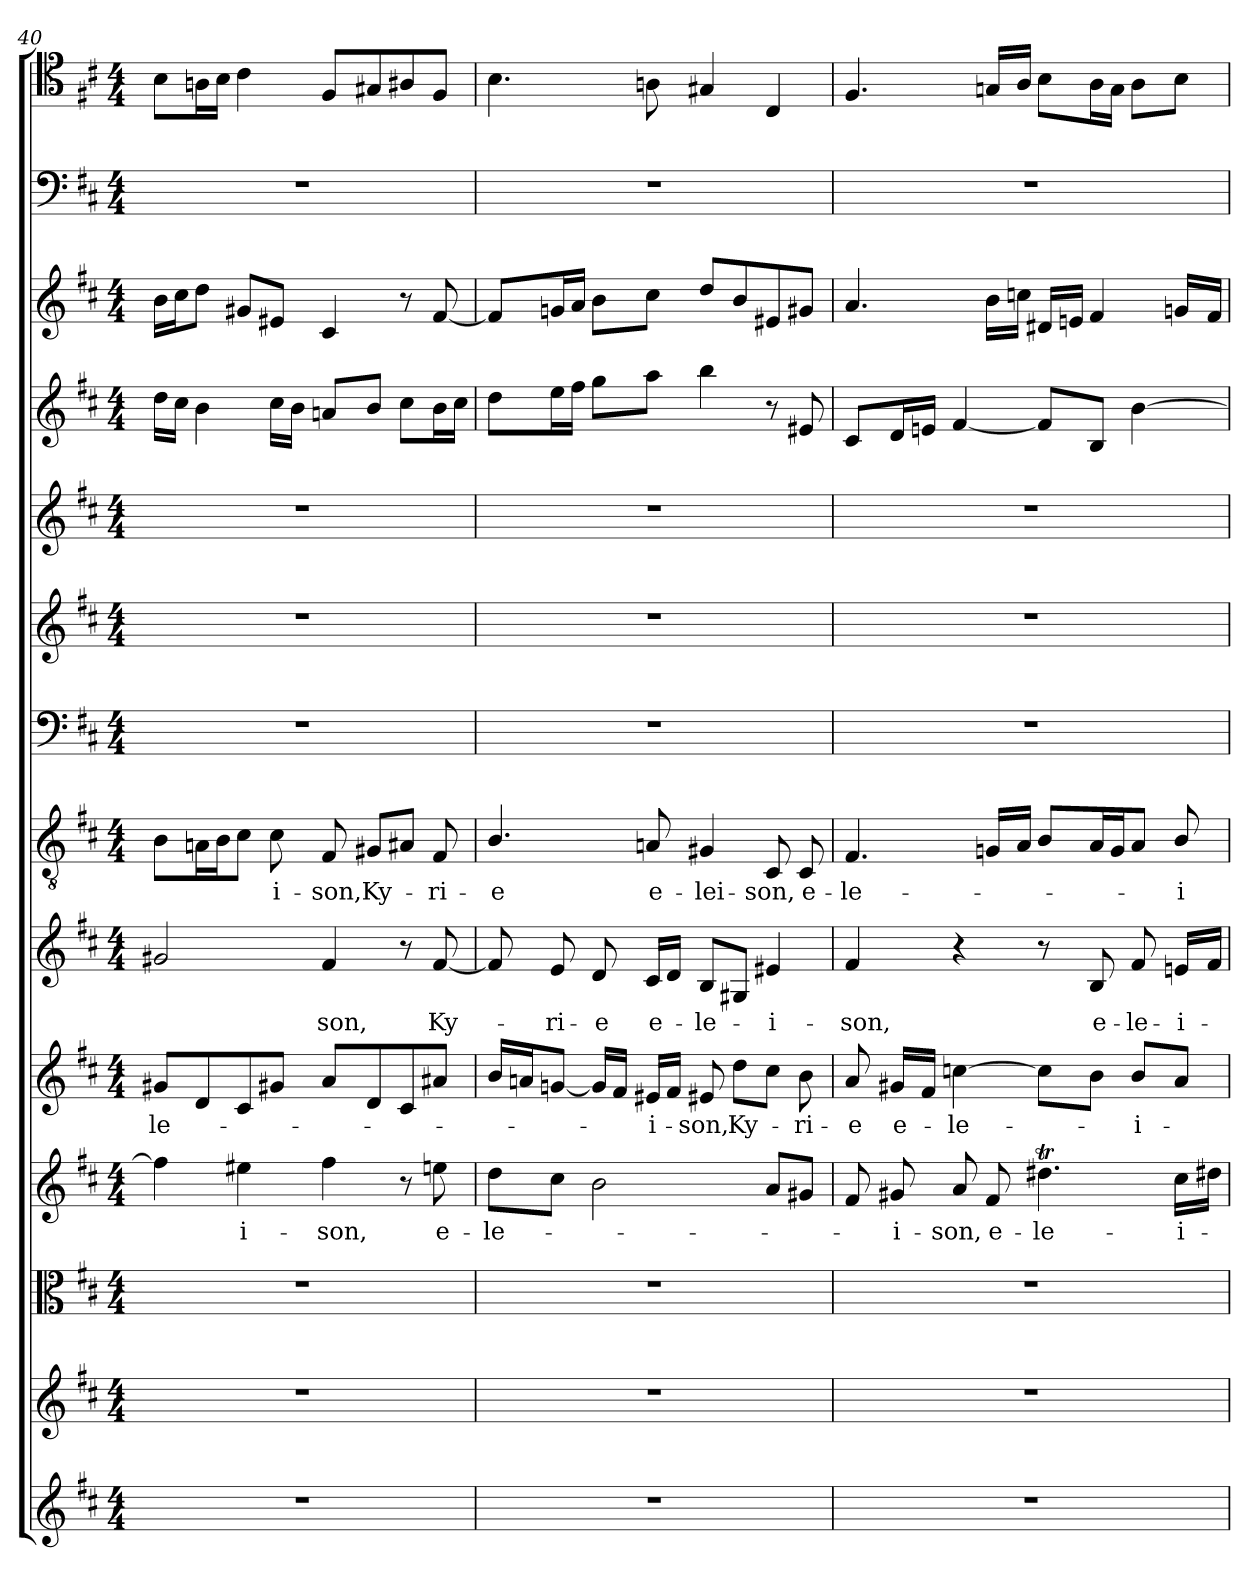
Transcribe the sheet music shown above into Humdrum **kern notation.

**kern	**kern	**kern	**kern	**text	**kern	**text	**kern	**text	**kern	**text	**kern	**kern	**kern	**kern	**kern	**kern	**kern
*part14	*part13	*part12	*part11	*part11	*part10	*part10	*part9	*part9	*part8	*part8	*part7	*part6	*part5	*part4	*part3	*part2	*part1
*staff14	*staff13	*staff12	*staff11	*staff11	*staff10	*staff10	*staff9	*staff9	*staff8	*staff8	*staff7	*staff6	*staff5	*staff4	*staff3	*staff2	*staff1
*clefG2	*clefG2	*clefC3	*clefG2	*	*clefG2	*	*clefG2	*	*clefGv2	*	*clefF4	*clefG2	*clefG2	*clefG2	*clefG2	*clefF4	*clefC4
*k[f#c#]	*k[f#c#]	*k[f#c#]	*k[f#c#]	*	*k[f#c#]	*	*k[f#c#]	*	*k[f#c#]	*	*k[f#c#]	*k[f#c#]	*k[f#c#]	*k[f#c#]	*k[f#c#]	*k[f#c#]	*k[f#c#]
*b:	*b:	*b:	*b:	*	*b:	*	*b:	*	*b:	*	*b:	*b:	*b:	*b:	*b:	*b:	*b:
*M4/4	*M4/4	*M4/4	*M4/4	*	*M4/4	*	*M4/4	*	*M4/4	*	*M4/4	*M4/4	*M4/4	*M4/4	*M4/4	*M4/4	*M4/4
=40	=40	=40	=40	=40	=40	=40	=40	=40	=40	=40	=40	=40	=40	=40	=40	=40	=40
1r	1r	1r	4ff#\]	.	8g#X/L	-le-	2g#X/	.	8B\L	.	1r	1r	1r	16dd\LL	16b\LL	1r	8B\L
.	.	.	.	.	.	.	.	.	.	.	.	.	.	16cc#\JJ	16cc#\J	.	.
.	.	.	.	.	8d/	.	.	.	16An\L	.	.	.	.	4b\	8dd\J	.	16An\L
.	.	.	.	.	.	.	.	.	16B\J	.	.	.	.	.	.	.	16B\JJ
.	.	.	4ee#X\	-i-	8c#/	.	.	.	8c#\J	.	.	.	.	.	8g#X/L	.	4c#\
.	.	.	.	.	8g#X/J	.	.	.	8c#\	-i-	.	.	.	16cc#\LL	8e#X/J	.	.
.	.	.	.	.	.	.	.	.	.	.	.	.	.	16b\JJ	.	.	.
.	.	.	4ff#\	-son,	8a/L	.	4f#/	-son,	8F#/	-son,	.	.	.	8an/L	4c#/	.	8F#/L
.	.	.	.	.	8d/	.	.	.	8G#X/L	Ky-	.	.	.	8b/J	.	.	8G#X/
.	.	.	8r	.	8c#/	.	8r	.	8A#X/J	.	.	.	.	8cc#\L	8r	.	8A#X/
.	.	.	8een\	e-	8a#X/J	.	[8f#/	Ky-	8F#/	-ri-	.	.	.	16b\L	[8f#/	.	8F#/J
.	.	.	.	.	.	.	.	.	.	.	.	.	.	16cc#\JJ	.	.	.
=41	=41	=41	=41	=41	=41	=41	=41	=41	=41	=41	=41	=41	=41	=41	=41	=41	=41
1r	1r	1r	8dd\L	-le-	16b/LL	.	8f#/]	.	4.B/	-e	1r	1r	1r	8dd\L	8f#/L]	1r	4.B\
.	.	.	.	.	16an/J	.	.	.	.	.	.	.	.	.	.	.	.
.	.	.	8cc#\J	.	[8gn/J	.	8e/	-ri-	.	.	.	.	.	16ee\L	16gn/L	.	.
.	.	.	.	.	.	.	.	.	.	.	.	.	.	16ff#\JJ	16a/JJ	.	.
.	.	.	2b\	.	16g/LL]	.	8d/	-e	.	.	.	.	.	8gg\L	8b\L	.	.
.	.	.	.	.	16f#/JJ	.	.	.	.	.	.	.	.	.	.	.	.
.	.	.	.	.	16e#X/LL	-i-	16c#/LL	e-	8An/	e-	.	.	.	8aa\J	8cc#\J	.	8An\
.	.	.	.	.	16f#/JJ	.	16d/JJ	.	.	.	.	.	.	.	.	.	.
.	.	.	.	.	8e#X/	-son,	8B/L	-le-	4G#X/	-lei-	.	.	.	4bb\	8dd/L	.	4G#X/
.	.	.	.	.	8dd\L	Ky-	8G#X/J	.	.	.	.	.	.	.	8b/	.	.
.	.	.	8a/L	.	8cc#\J	.	4e#X/	-i-	8C#/	-son,	.	.	.	8r	8e#X/	.	4C#/
.	.	.	8g#X/J	.	8b\	-ri-	.	.	8C#/	e-	.	.	.	8e#X/	8g#X/J	.	.
=42	=42	=42	=42	=42	=42	=42	=42	=42	=42	=42	=42	=42	=42	=42	=42	=42	=42
1r	1r	1r	8f#/	.	8a/	-e	4f#/	-son,	4.F#/	-le-	1r	1r	1r	8c#/L	4.a/	1r	4.F#/
.	.	.	8g#X/	-i-	16g#X/LL	e-	.	.	.	.	.	.	.	16d/L	.	.	.
.	.	.	.	.	16f#/JJ	.	.	.	.	.	.	.	.	16en/JJ	.	.	.
.	.	.	8a/	-son,	[4ccn\	-le-	4r	.	.	.	.	.	.	[4f#/	.	.	.
.	.	.	8f#/	e-	.	.	.	.	16Gn/LL	.	.	.	.	.	16b\LL	.	16Gn/LL
.	.	.	.	.	.	.	.	.	16A/JJ	.	.	.	.	.	16ccn\JJ	.	16A/JJ
.	.	.	4.dd#Xt\	-le-	8cc\L]	.	8r	.	8B/L	.	.	.	.	8f#/L]	16d#X/LL	.	8B\L
.	.	.	.	.	.	.	.	.	.	.	.	.	.	.	16en/JJ	.	.
.	.	.	.	.	8b\J	.	8B/	e-	16A/L	.	.	.	.	8B/J	4f#/	.	16A\L
.	.	.	.	.	.	.	.	.	16G/J	.	.	.	.	.	.	.	16G\JJ
.	.	.	.	.	8b/L	-i-	8f#/	-le-	8A/J	.	.	.	.	[4b\	.	.	8A\L
.	.	.	16cc#\LL	-i-	8a/J	.	16en/LL	-i-	8B/	-i-	.	.	.	.	16gn/LL	.	8B\J
.	.	.	16dd#X\JJ	.	.	.	16f#/JJ	.	.	.	.	.	.	.	16f#/JJ	.	.
=	=	=	=	=	=	=	=	=	=	=	=	=	=	=	=	=	=
*-	*-	*-	*-	*-	*-	*-	*-	*-	*-	*-	*-	*-	*-	*-	*-	*-	*-
